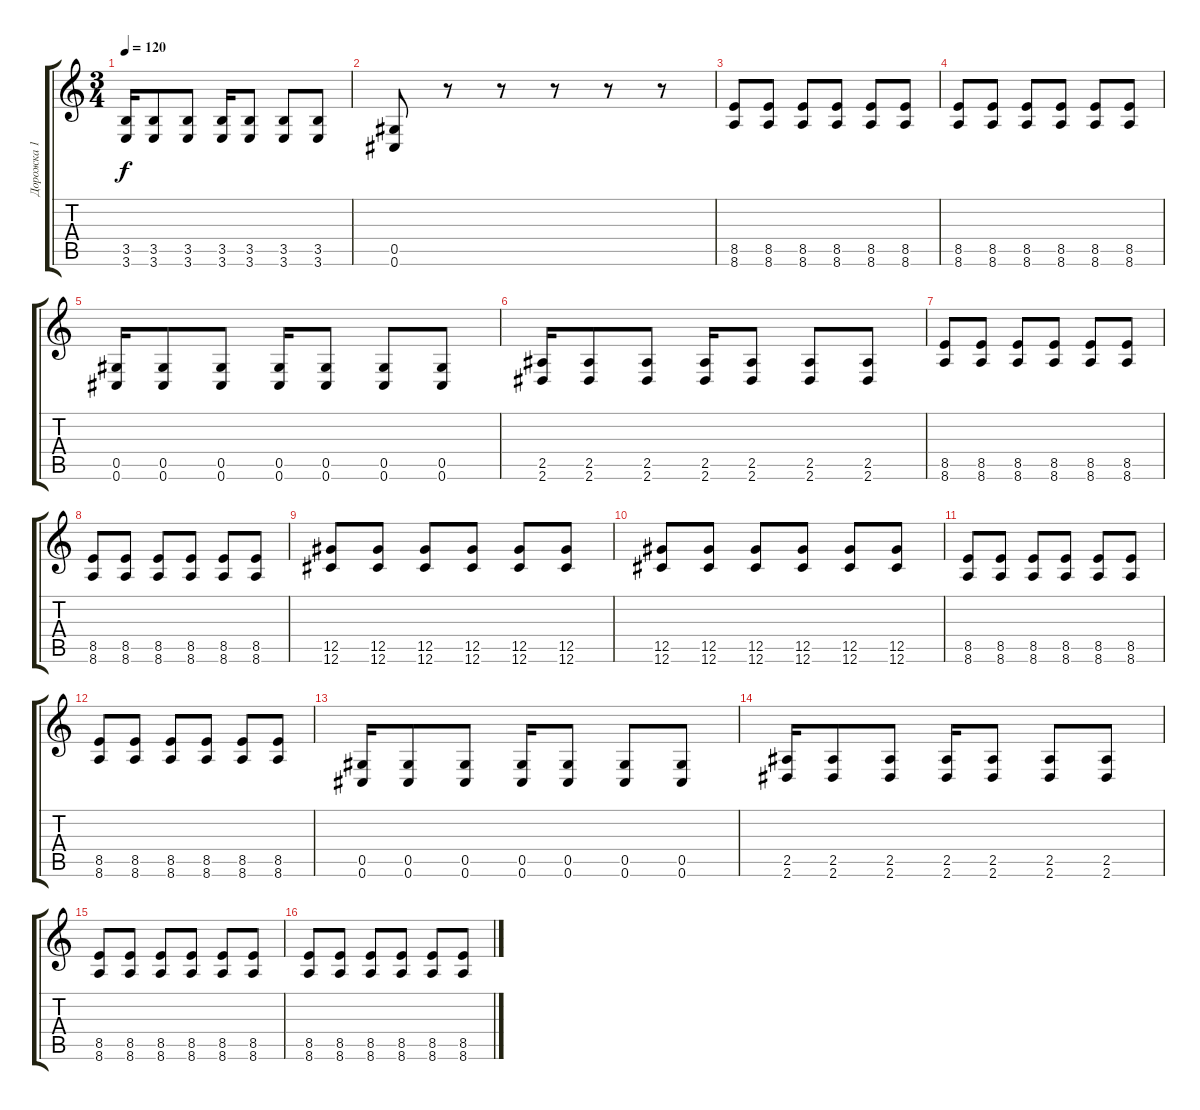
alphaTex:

\track ("Дорожка 1" "Дорожка 1") {instrument distortionguitar}
\staff {score tabs}
\tuning (Eb4 Bb3 Gb3 Db3 Ab2 Db2) {hide}
\ts (3 4)
\tempo 120
\clef g2
\ks c
(3.5 3.6).16{dy f} (3.5 3.6).8 (3.5 3.6).8 (3.5 3.6).16 (3.5 3.6).8 (3.5 3.6).8 (3.5 3.6).8 |
(0.5 0.6).8 r.8 r.8 r.8 r.8 r.8 |
(8.5 8.6).8 (8.5 8.6).8 (8.5 8.6).8 (8.5 8.6).8 (8.5 8.6).8 (8.5 8.6).8 |
(8.5 8.6).8 (8.5 8.6).8 (8.5 8.6).8 (8.5 8.6).8 (8.5 8.6).8 (8.5 8.6).8 |
(0.5 0.6).16 (0.5 0.6).8 (0.5 0.6).8 (0.5 0.6).16 (0.5 0.6).8 (0.5 0.6).8 (0.5 0.6).8 |
(2.5 2.6).16 (2.5 2.6).8 (2.5 2.6).8 (2.5 2.6).16 (2.5 2.6).8 (2.5 2.6).8 (2.5 2.6).8 |
(8.5 8.6).8 (8.5 8.6).8 (8.5 8.6).8 (8.5 8.6).8 (8.5 8.6).8 (8.5 8.6).8 |
(8.5 8.6).8 (8.5 8.6).8 (8.5 8.6).8 (8.5 8.6).8 (8.5 8.6).8 (8.5 8.6).8 |
(12.5 12.6).8 (12.5 12.6).8 (12.5 12.6).8 (12.5 12.6).8 (12.5 12.6).8 (12.5 12.6).8 |
(12.5 12.6).8 (12.5 12.6).8 (12.5 12.6).8 (12.5 12.6).8 (12.5 12.6).8 (12.5 12.6).8 |
(8.5 8.6).8 (8.5 8.6).8 (8.5 8.6).8 (8.5 8.6).8 (8.5 8.6).8 (8.5 8.6).8 |
(8.5 8.6).8 (8.5 8.6).8 (8.5 8.6).8 (8.5 8.6).8 (8.5 8.6).8 (8.5 8.6).8 |
(0.5 0.6).16 (0.5 0.6).8 (0.5 0.6).8 (0.5 0.6).16 (0.5 0.6).8 (0.5 0.6).8 (0.5 0.6).8 |
(2.5 2.6).16 (2.5 2.6).8 (2.5 2.6).8 (2.5 2.6).16 (2.5 2.6).8 (2.5 2.6).8 (2.5 2.6).8 |
(8.5 8.6).8 (8.5 8.6).8 (8.5 8.6).8 (8.5 8.6).8 (8.5 8.6).8 (8.5 8.6).8 |
(8.5 8.6).8 (8.5 8.6).8 (8.5 8.6).8 (8.5 8.6).8 (8.5 8.6).8 (8.5 8.6).8
